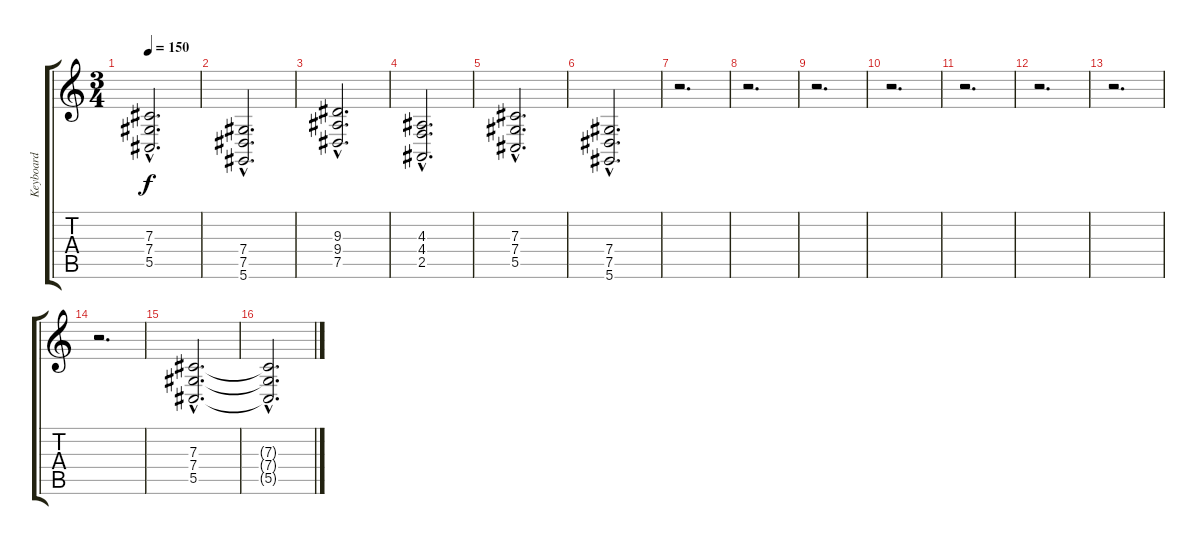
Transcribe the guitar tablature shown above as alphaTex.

\track ("Keyboard" "Keyboard") {instrument harpsichord}
\staff {score tabs}
\tuning (Eb4 Bb3 Gb3 Db3 Ab2 Eb2) {hide}
\ts (3 4)
\tempo 150
\clef g2
\ks c
(7.3{hac} 7.4{hac} 5.5{hac}).2{d dy f} |
(7.4{hac} 7.5{hac} 5.6{hac}).2{d} |
(9.3{hac} 9.4{hac} 7.5{hac}).2{d} |
(4.3{hac} 4.4{hac} 2.5{hac}).2{d} |
(7.3{hac} 7.4{hac} 5.5{hac}).2{d} |
(7.4{hac} 7.5{hac} 5.6{hac}).2{d} |
r.2{d} |
r.2{d} |
r.2{d} |
r.2{d} |
r.2{d} |
r.2{d} |
r.2{d} |
r.2{d} |
(7.3{hac} 7.4{hac} 5.5{hac}).2{d} |
(7.3{hac t} 7.4{hac t} 5.5{hac t}).2{d}
